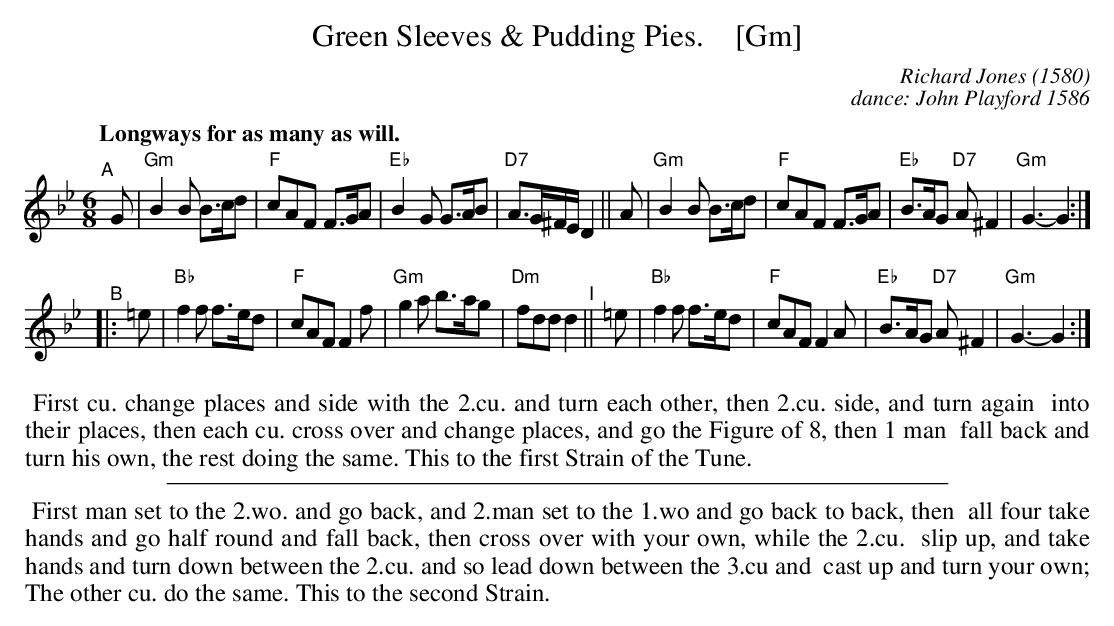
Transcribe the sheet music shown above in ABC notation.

X:1	% Tune number not legible (but 3rd digit is '3')
T: Green Sleeves & Pudding Pies.    [Gm]
C: Richard Jones (1580)
C: dance: John Playford 1586
Q: "Longways for as many as will."
L: 1/8
M: 6/8
K: Gm
"^A"[|]\
G | "Gm"B2B B>cd | "F"cAF F>GA | "Eb"B2G G>AB | "D7"A>G^F/E/ D2 ||\
A | "Gm"B2B B>cd | "F"cAF F>GA | "Eb"B>AG "D7"A^F2 | "Gm"G3- G2 :|
"^B"|:\
=e | "Bb"f2f f>ed | "F"cAF F2f | "Gm"g2a b>ag | "Dm"fdd d2 "^I"||\
=e | "Bb"f2f f>ed | "F"cAF F2A | "Eb"B>AG "D7"A^F2 | "Gm"G3- G2 :|
